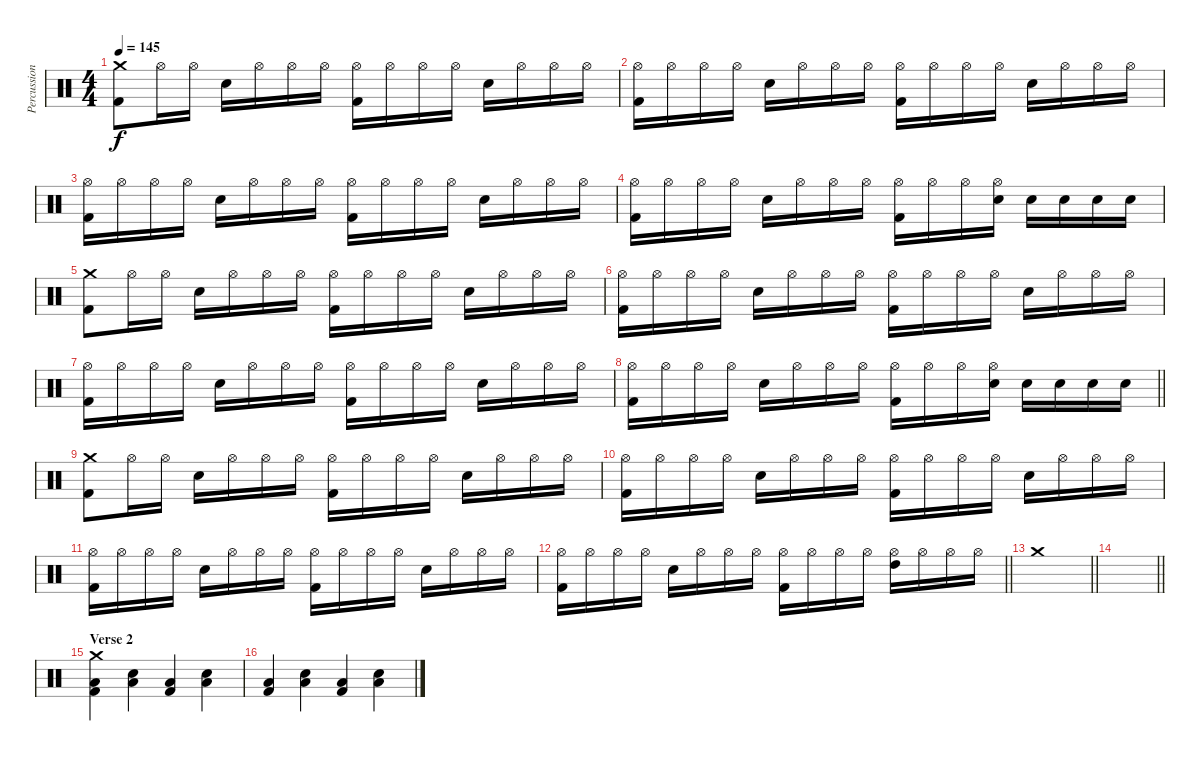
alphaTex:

\track ("Percussion" "Percussion") {instrument percussion}
\staff {score}
\articulation defaults
\ts (4 4)
\tempo 145
\clef neutral
\ks c
("Crash medium (hit)" "Kick (hit) 2").8{dy f} "Hi-Hat (open)".16 "Hi-Hat (open)".16 "Snare (hit) 2".16 "Hi-Hat (open)".16 "Hi-Hat (open)".16 "Hi-Hat (open)".16 ("Hi-Hat (open)" "Kick (hit) 2").16 "Hi-Hat (open)".16 "Hi-Hat (open)".16 "Hi-Hat (open)".16 "Snare (hit) 2".16 "Hi-Hat (open)".16 "Hi-Hat (open)".16 "Hi-Hat (open)".16 |
("Hi-Hat (open)" "Kick (hit) 2").16 "Hi-Hat (open)".16 "Hi-Hat (open)".16 "Hi-Hat (open)".16 "Snare (hit) 2".16 "Hi-Hat (open)".16 "Hi-Hat (open)".16 "Hi-Hat (open)".16 ("Hi-Hat (open)" "Kick (hit) 2").16 "Hi-Hat (open)".16 "Hi-Hat (open)".16 "Hi-Hat (open)".16 "Snare (hit) 2".16 "Hi-Hat (open)".16 "Hi-Hat (open)".16 "Hi-Hat (open)".16 |
("Hi-Hat (open)" "Kick (hit) 2").16 "Hi-Hat (open)".16 "Hi-Hat (open)".16 "Hi-Hat (open)".16 "Snare (hit) 2".16 "Hi-Hat (open)".16 "Hi-Hat (open)".16 "Hi-Hat (open)".16 ("Hi-Hat (open)" "Kick (hit) 2").16 "Hi-Hat (open)".16 "Hi-Hat (open)".16 "Hi-Hat (open)".16 "Snare (hit) 2".16 "Hi-Hat (open)".16 "Hi-Hat (open)".16 "Hi-Hat (open)".16 |
("Hi-Hat (open)" "Kick (hit) 2").16 "Hi-Hat (open)".16 "Hi-Hat (open)".16 "Hi-Hat (open)".16 "Snare (hit) 2".16 "Hi-Hat (open)".16 "Hi-Hat (open)".16 "Hi-Hat (open)".16 ("Hi-Hat (open)" "Kick (hit) 2").16 "Hi-Hat (open)".16 "Hi-Hat (open)".16 ("Hi-Hat (open)" "Snare (hit) 2").16 "Snare (hit) 2".16 "Snare (hit) 2".16 "Snare (hit) 2".16 "Snare (hit) 2".16 |
("Crash medium (hit)" "Kick (hit) 2").8 "Hi-Hat (open)".16 "Hi-Hat (open)".16 "Snare (hit) 2".16 "Hi-Hat (open)".16 "Hi-Hat (open)".16 "Hi-Hat (open)".16 ("Hi-Hat (open)" "Kick (hit) 2").16 "Hi-Hat (open)".16 "Hi-Hat (open)".16 "Hi-Hat (open)".16 "Snare (hit) 2".16 "Hi-Hat (open)".16 "Hi-Hat (open)".16 "Hi-Hat (open)".16 |
("Hi-Hat (open)" "Kick (hit) 2").16 "Hi-Hat (open)".16 "Hi-Hat (open)".16 "Hi-Hat (open)".16 "Snare (hit) 2".16 "Hi-Hat (open)".16 "Hi-Hat (open)".16 "Hi-Hat (open)".16 ("Hi-Hat (open)" "Kick (hit) 2").16 "Hi-Hat (open)".16 "Hi-Hat (open)".16 "Hi-Hat (open)".16 "Snare (hit) 2".16 "Hi-Hat (open)".16 "Hi-Hat (open)".16 "Hi-Hat (open)".16 |
("Hi-Hat (open)" "Kick (hit) 2").16 "Hi-Hat (open)".16 "Hi-Hat (open)".16 "Hi-Hat (open)".16 "Snare (hit) 2".16 "Hi-Hat (open)".16 "Hi-Hat (open)".16 "Hi-Hat (open)".16 ("Hi-Hat (open)" "Kick (hit) 2").16 "Hi-Hat (open)".16 "Hi-Hat (open)".16 "Hi-Hat (open)".16 "Snare (hit) 2".16 "Hi-Hat (open)".16 "Hi-Hat (open)".16 "Hi-Hat (open)".16 |
\barLineRight lightlight
("Hi-Hat (open)" "Kick (hit) 2").16 "Hi-Hat (open)".16 "Hi-Hat (open)".16 "Hi-Hat (open)".16 "Snare (hit) 2".16 "Hi-Hat (open)".16 "Hi-Hat (open)".16 "Hi-Hat (open)".16 ("Hi-Hat (open)" "Kick (hit) 2").16 "Hi-Hat (open)".16 "Hi-Hat (open)".16 ("Hi-Hat (open)" "Snare (hit) 2").16 "Snare (hit) 2".16 "Snare (hit) 2".16 "Snare (hit) 2".16 "Snare (hit) 2".16 |
("Crash medium (hit)" "Kick (hit) 2").8 "Hi-Hat (open)".16 "Hi-Hat (open)".16 "Snare (hit) 2".16 "Hi-Hat (open)".16 "Hi-Hat (open)".16 "Hi-Hat (open)".16 ("Hi-Hat (open)" "Kick (hit) 2").16 "Hi-Hat (open)".16 "Hi-Hat (open)".16 "Hi-Hat (open)".16 "Snare (hit) 2".16 "Hi-Hat (open)".16 "Hi-Hat (open)".16 "Hi-Hat (open)".16 |
("Hi-Hat (open)" "Kick (hit) 2").16 "Hi-Hat (open)".16 "Hi-Hat (open)".16 "Hi-Hat (open)".16 "Snare (hit) 2".16 "Hi-Hat (open)".16 "Hi-Hat (open)".16 "Hi-Hat (open)".16 ("Hi-Hat (open)" "Kick (hit) 2").16 "Hi-Hat (open)".16 "Hi-Hat (open)".16 "Hi-Hat (open)".16 "Snare (hit) 2".16 "Hi-Hat (open)".16 "Hi-Hat (open)".16 "Hi-Hat (open)".16 |
("Hi-Hat (open)" "Kick (hit) 2").16 "Hi-Hat (open)".16 "Hi-Hat (open)".16 "Hi-Hat (open)".16 "Snare (hit) 2".16 "Hi-Hat (open)".16 "Hi-Hat (open)".16 "Hi-Hat (open)".16 ("Hi-Hat (open)" "Kick (hit) 2").16 "Hi-Hat (open)".16 "Hi-Hat (open)".16 "Hi-Hat (open)".16 "Snare (hit) 2".16 "Hi-Hat (open)".16 "Hi-Hat (open)".16 "Hi-Hat (open)".16 |
\barLineRight lightlight
("Hi-Hat (open)" "Kick (hit) 2").16 "Hi-Hat (open)".16 "Hi-Hat (open)".16 "Hi-Hat (open)".16 "Snare (hit) 2".16 "Hi-Hat (open)".16 "Hi-Hat (open)".16 "Hi-Hat (open)".16 ("Hi-Hat (open)" "Kick (hit) 2").16 "Hi-Hat (open)".16 "Hi-Hat (open)".16 "Hi-Hat (open)".16 ("Hi-Hat (open)" "High Tom (hit)").16 "Hi-Hat (open)".16 "Hi-Hat (open)".16 "Hi-Hat (open)".16 |
\barLineRight lightlight "Crash medium (hit)".1
|
\section ("" "")
\barLineRight lightlight
|
\section ("" "Verse 2")
("Crash medium (hit)" "Low Floor Tom (hit)" "Kick (hit) 2").4 ("Low Floor Tom (hit)" "Snare (hit) 2").4 ("Low Floor Tom (hit)" "Kick (hit) 2").4 ("Low Floor Tom (hit)" "Snare (hit) 2").4 |
("Low Floor Tom (hit)" "Kick (hit) 2").4 ("Low Floor Tom (hit)" "Snare (hit) 2").4 ("Low Floor Tom (hit)" "Kick (hit) 2").4 ("Low Floor Tom (hit)" "Snare (hit) 2").4
